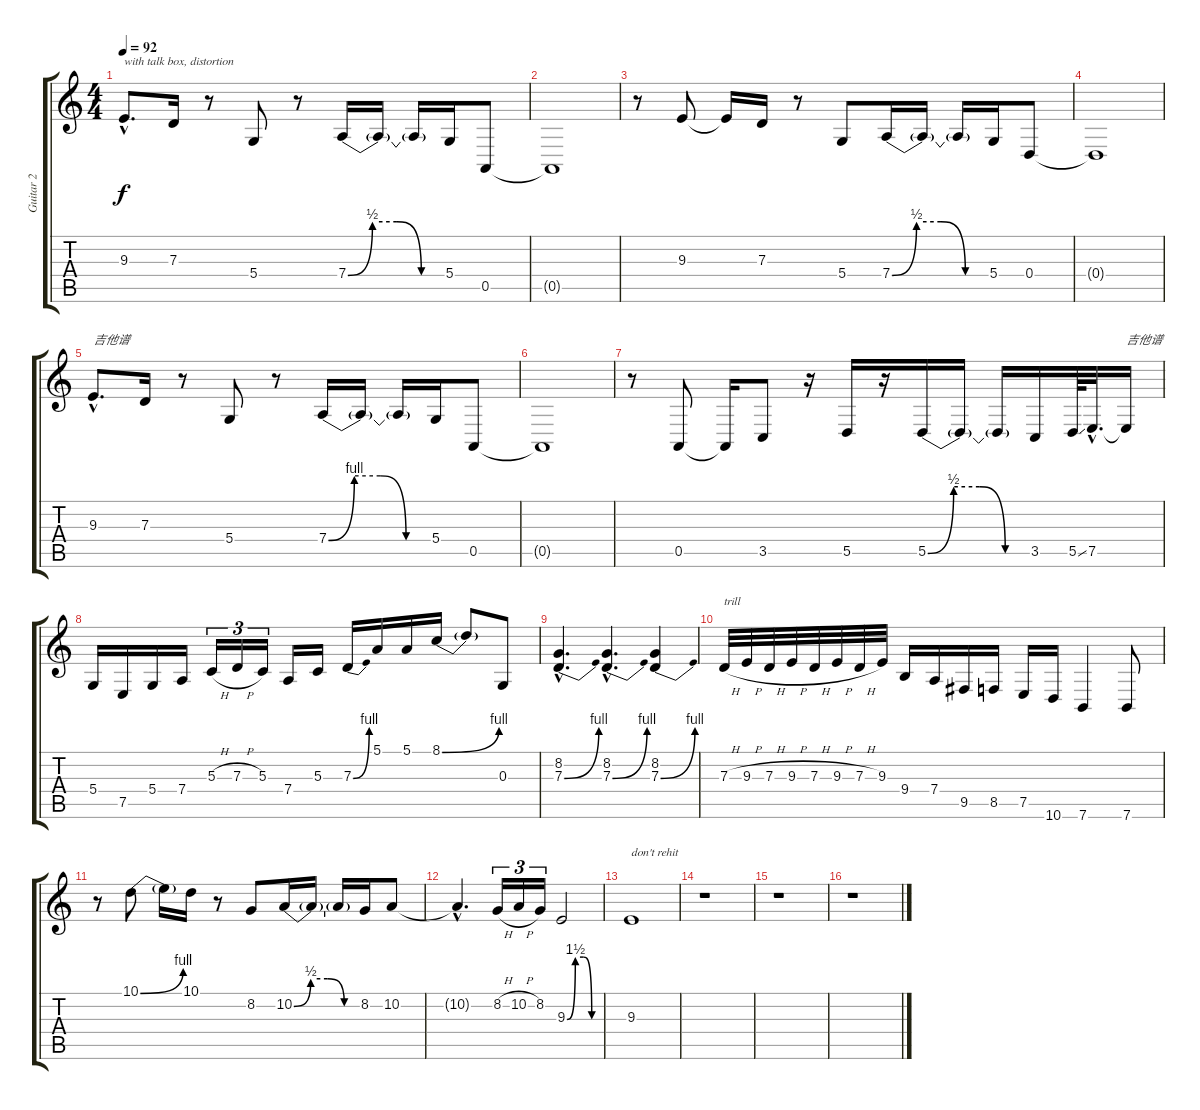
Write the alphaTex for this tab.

\track ("Guitar 2" "Guitar 2") {instrument lead2sawtooth}
\staff {score tabs}
\tuning (E4 B3 G3 D3 A2 E2) {hide}
\ts (4 4)
\tempo 92
\clef g2
\ks c
9.3{hac}.8{d txt "with talk box, distortion" dy f instrument lead2sawtooth} 7.3.16 r.8 5.4.8 r.8 7.4{be (custom 0 0 15 2 30 2 45 0 60 0)}.16 7.4{t}.16 7.4{t}.16 5.4.16 0.5.8 |
0.5{t}.1 |
r.8 9.3.8 9.3{t}.16 7.3.16 r.8 5.4.8 7.4{be (custom 0 0 15 2 30 2 45 0 60 0)}.16 7.4{t}.16 7.4{t}.16 5.4.16 0.4.8 |
0.4{t}.1 |
9.3{hac}.8{d txt "吉他谱"} 7.3.16 r.8 5.4.8 r.8 7.4{be (custom 0 0 15 4 30 4 45 0 60 0)}.16 7.4{t}.16 7.4{t}.16 5.4.16 0.5.8 |
0.5{t}.1 |
r.8 0.5.8 0.5{t}.16 3.5.8 r.16 5.5.16 r.16 5.5{be (custom 0 0 15 2 30 2 45 0 60 0)}.16 5.5{t}.16 5.5{t}.16 3.5.16 5.5{ss}.64 7.5{hac}.32{d} 7.5{t}.16{txt "吉他谱"} |
5.4.16 7.5.16 5.4.16 7.4.16 5.3{h}.16{tu (3 2)} 7.3{h}.16{tu (3 2)} 5.3.16{tu (3 2)} 7.4.16 5.3.16 7.3{be (bend 0 0 60 4)}.16 5.1.16 5.1.16 8.1{be (bend 0 0 60 4)}.16 8.1{t}.8 0.3.8 |
(8.2{hac} 7.3{be (bend 0 0 60 4) hac}).4{d} (8.2{hac} 7.3{be (bend 0 0 60 4) hac}).4{d} (8.2 7.3{be (bend 0 0 60 4)}).4 |
7.3{h}.32{txt "trill"} 9.3{h}.32 7.3{h}.32 9.3{h}.32 7.3{h}.32 9.3{h}.32 7.3{h}.32 9.3.32 9.4.16 7.4.16 9.5.16 8.5.16 7.5.16 10.6.16 7.6.4 7.6.8 |
r.8 10.1{be (bend 0 0 60 4)}.8 10.1{t}.16 10.1.16 r.8 8.2.8 10.2{be (custom 0 0 15 2 30 2 45 0 60 0)}.16 10.2{t}.16 10.2{t}.16 8.2.16 10.2.8 |
10.2{hac t}.4{d} 8.2{h}.16{tu (3 2)} 10.2{h}.16{tu (3 2)} 8.2.16{tu (3 2)} 9.3{be (custom 0 0 15 6 30 6 45 0 60 0)}.2 |
9.3.1{txt "don't rehit"} |
r.1 |
r.1 |
r.1
